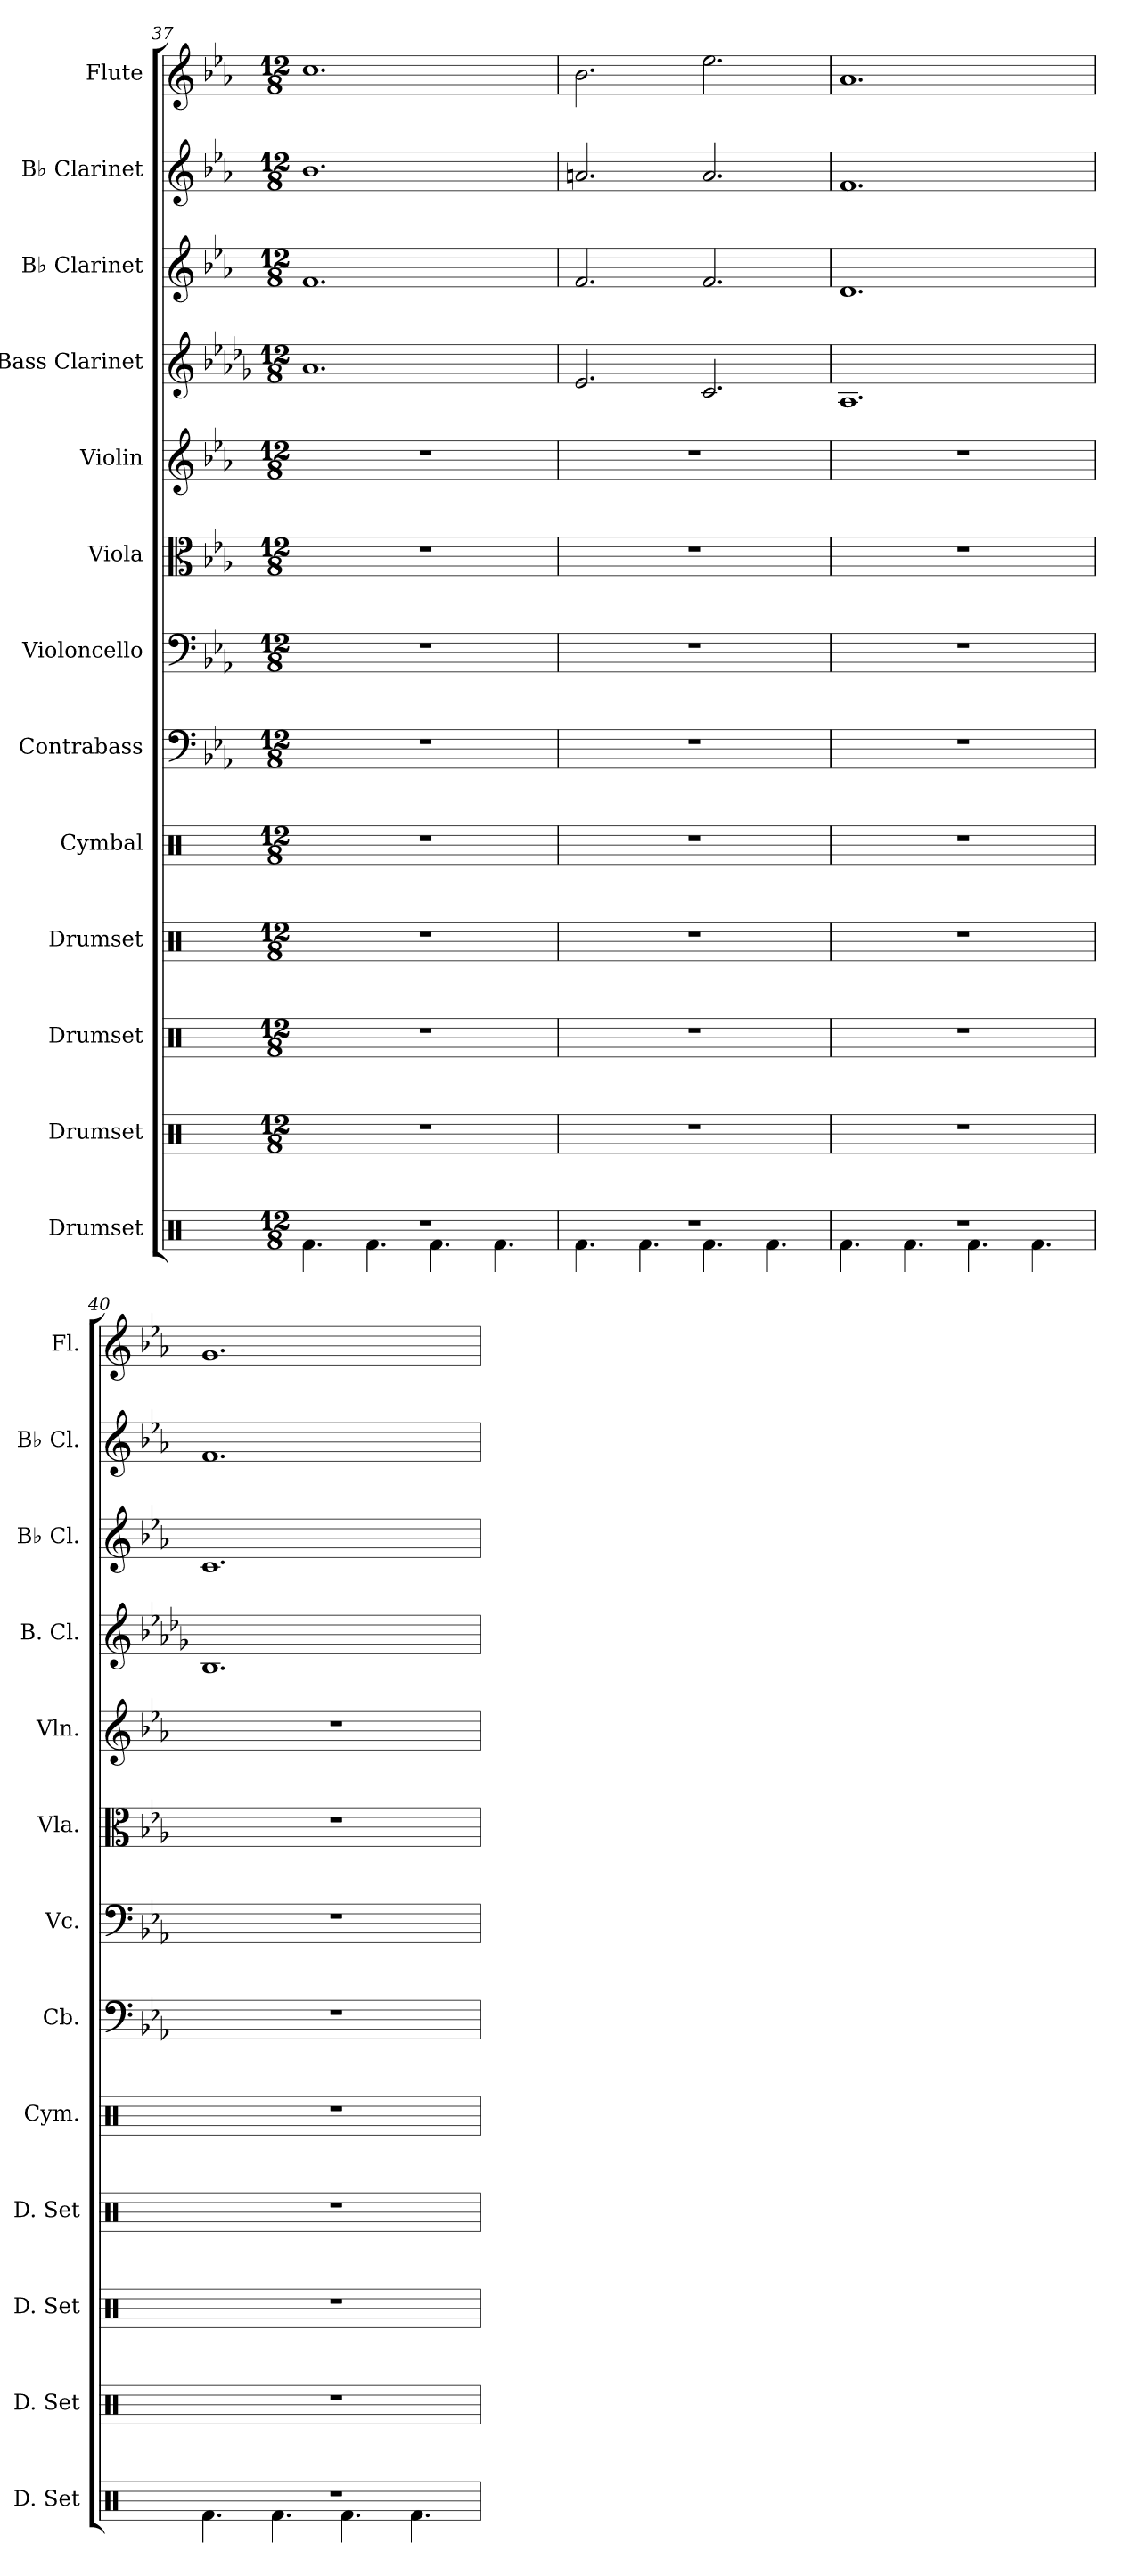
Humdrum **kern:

**kern	**kern	**kern	**kern	**kern	**kern	**kern	**kern	**kern	**kern	**kern	**kern	**kern
*part13	*part12	*part11	*part10	*part9	*part8	*part7	*part6	*part5	*part4	*part3	*part2	*part1
*staff13	*staff12	*staff11	*staff10	*staff9	*staff8	*staff7	*staff6	*staff5	*staff4	*staff3	*staff2	*staff1
*I"Drumset	*I"Drumset	*I"Drumset	*I"Drumset	*I"Cymbal	*I"Contrabass	*I"Violoncello	*I"Viola	*I"Violin	*I"Bass Clarinet	*I"B♭ Clarinet	*I"B♭ Clarinet	*I"Flute
*I'D. Set	*I'D. Set	*I'D. Set	*I'D. Set	*I'Cym.	*I'Cb.	*I'Vc.	*I'Vla.	*I'Vln.	*I'B. Cl.	*I'B♭ Cl.	*I'B♭ Cl.	*I'Fl.
!!LO:PB:g=z
*clefX	*clefX	*clefX	*clefX	*clefX	*clefF4	*clefF4	*clefC3	*clefG2	*clefG2	*clefG2	*clefG2	*clefG2
*	*	*	*	*	*ITrd7c12	*	*	*	*ITrd8c14	*ITrd1c2	*ITrd1c2	*
*k[]	*k[]	*k[]	*k[]	*k[]	*k[b-e-a-]	*k[b-e-a-]	*k[b-e-a-]	*k[b-e-a-]	*k[b-e-a-d-g-]	*k[b-e-a-d-g-]	*k[b-e-a-d-g-]	*k[b-e-a-]
*M12/8	*M12/8	*M12/8	*M12/8	*M12/8	*M12/8	*M12/8	*M12/8	*M12/8	*M12/8	*M12/8	*M12/8	*M12/8
=37	=37	=37	=37	=37	=37	=37	=37	=37	=37	=37	=37	=37
*^	*	*	*	*	*	*	*	*	*	*	*	*
1.r	4.Rf\	1.r	1.r	1.r	1.r	1.r	1.r	1.r	1.r	1.A-	1.e-	1.a-	1.cc
.	4.Rf\	.	.	.	.	.	.	.	.	.	.	.	.
.	4.Rf\	.	.	.	.	.	.	.	.	.	.	.	.
.	4.Rf\	.	.	.	.	.	.	.	.	.	.	.	.
=38	=38	=38	=38	=38	=38	=38	=38	=38	=38	=38	=38	=38	=38
1.r	4.Rf\	1.r	1.r	1.r	1.r	1.r	1.r	1.r	1.r	2.E-/	2.e-/	2.gn/	2.b-\
.	4.Rf\	.	.	.	.	.	.	.	.	.	.	.	.
.	4.Rf\	.	.	.	.	.	.	.	.	2.C/	2.e-/	2.g/	2.ee-\
.	4.Rf\	.	.	.	.	.	.	.	.	.	.	.	.
=39	=39	=39	=39	=39	=39	=39	=39	=39	=39	=39	=39	=39	=39
1.r	4.Rf\	1.r	1.r	1.r	1.r	1.r	1.r	1.r	1.r	1.AA-	1.c	1.e-	1.a-
.	4.Rf\	.	.	.	.	.	.	.	.	.	.	.	.
.	4.Rf\	.	.	.	.	.	.	.	.	.	.	.	.
.	4.Rf\	.	.	.	.	.	.	.	.	.	.	.	.
=40	=40	=40	=40	=40	=40	=40	=40	=40	=40	=40	=40	=40	=40
1.r	4.Rf\	1.r	1.r	1.r	1.r	1.r	1.r	1.r	1.r	1.BB-	1.B-	1.e-	1.g
.	4.Rf\	.	.	.	.	.	.	.	.	.	.	.	.
.	4.Rf\	.	.	.	.	.	.	.	.	.	.	.	.
.	4.Rf\	.	.	.	.	.	.	.	.	.	.	.	.
*v	*v	*	*	*	*	*	*	*	*	*	*	*	*
=	=	=	=	=	=	=	=	=	=	=	=	=
*-	*-	*-	*-	*-	*-	*-	*-	*-	*-	*-	*-	*-
